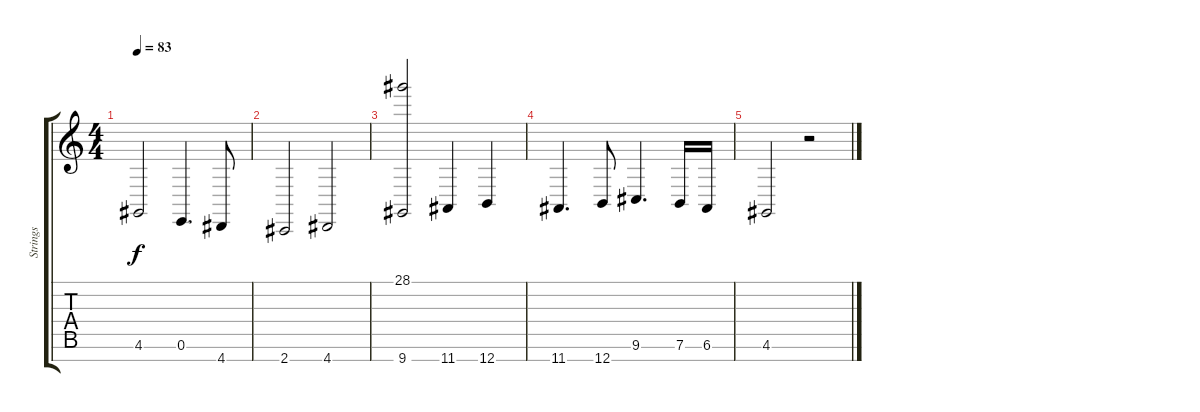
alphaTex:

\track ("Strings" "Strings") {instrument stringensemble1}
\staff {score tabs}
\tuning (E4 B3 G3 D3 A2 E2 B1) {hide}
\ts (4 4)
\tempo 83
\clef g2
\ks c
4.6.2{dy f} 0.6.4{d} 4.7.8 |
2.7.2 4.7.2 |
(28.1 9.7).2{volume 10} 11.7.4 12.7.4 |
11.7.4{d} 12.7.8 9.6.4{d} 7.6.16 6.6.16 |
4.6.2 r.2
